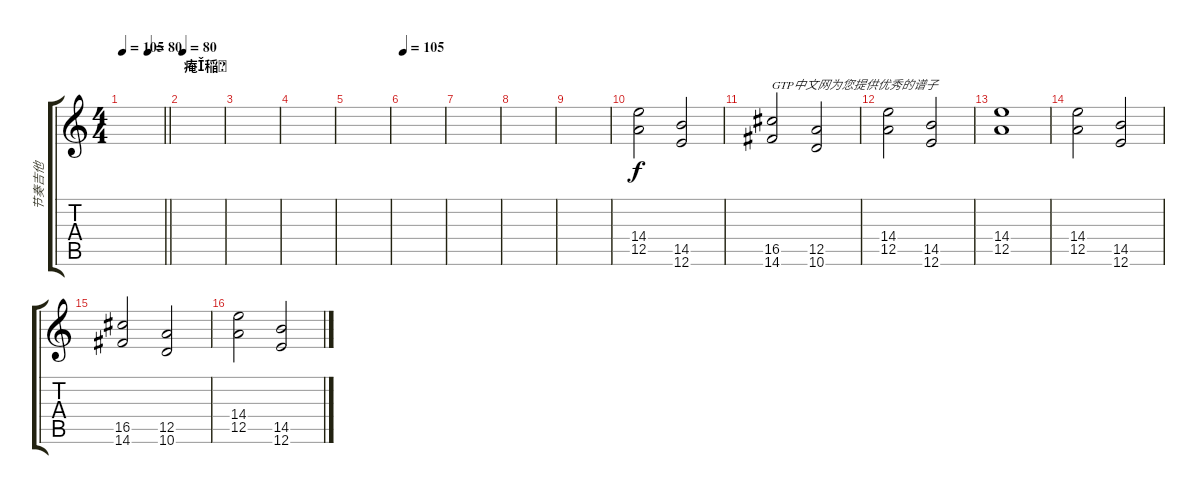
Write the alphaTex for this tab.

\track ("节奏吉他" "节奏吉他") {instrument distortionguitar}
\staff {score tabs}
\tuning (E4 B3 G3 D3 A2 E2) {hide}
\ts (4 4)
\tempo 105
\tempo (80 0.625)
\tempo 105
\clef g2
\barLineRight lightlight
\ks c
|
\section ("" "痷稲")
\tempo 80
|
|
|
|
\tempo 105
|
|
|
|
(14.4 12.5).2 (14.5 12.6).2 |
(16.5 14.6).2{txt "GTP中文网为您提供优秀的谱子"} (12.5 10.6).2 |
(14.4 12.5).2 (14.5 12.6).2 |
(14.4 12.5).1 |
(14.4 12.5).2 (14.5 12.6).2 |
(16.5 14.6).2 (12.5 10.6).2 |
(14.4 12.5).2 (14.5 12.6).2
